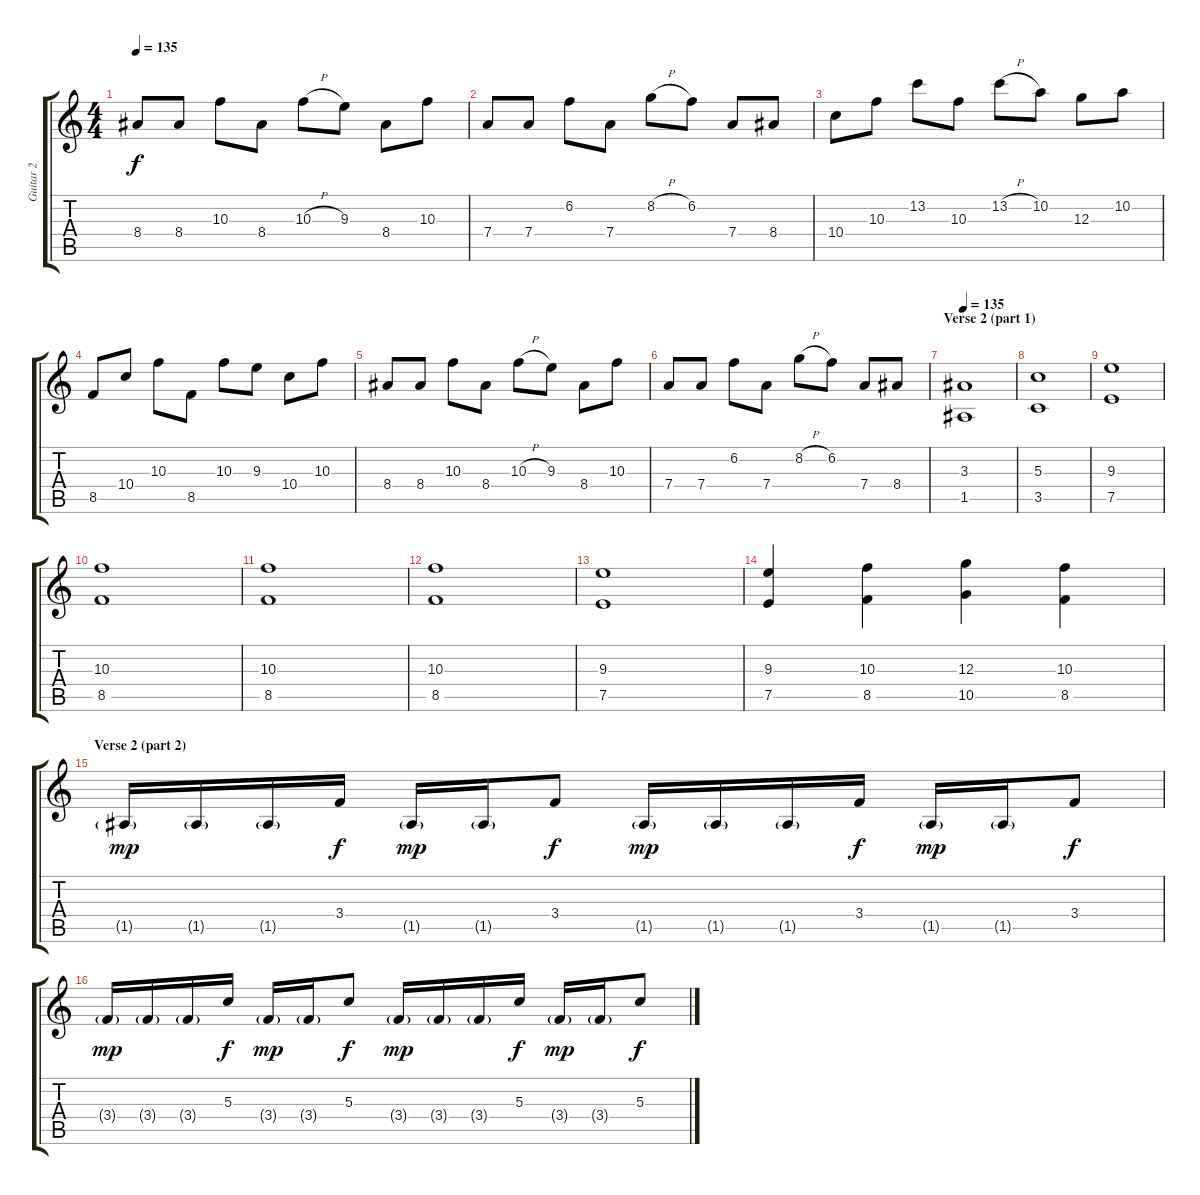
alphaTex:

\track ("Guitar 2" "Guitar 2") {instrument distortionguitar}
\staff {score tabs}
\tuning (E4 B3 G3 D3 A2 D2) {hide}
\ts (4 4)
\tempo 135
\clef g2
\ks c
8.4.8{dy f} 8.4.8 10.3.8 8.4.8 10.3{h}.8 9.3.8 8.4.8 10.3.8 |
7.4.8 7.4.8 6.2.8 7.4.8 8.2{h}.8 6.2.8 7.4.8 8.4.8 |
10.4.8 10.3.8 13.2.8 10.3.8 13.2{h}.8 10.2.8 12.3.8 10.2.8 |
8.5.8 10.4.8 10.3.8 8.5.8 10.3.8 9.3.8 10.4.8 10.3.8 |
8.4.8 8.4.8 10.3.8 8.4.8 10.3{h}.8 9.3.8 8.4.8 10.3.8 |
7.4.8 7.4.8 6.2.8 7.4.8 8.2{h}.8 6.2.8 7.4.8 8.4.8 |
\section ("" "Verse 2 (part 1)")
\tempo 135
(3.3 1.5).1 |
(5.3 3.5).1 |
(9.3 7.5).1 |
(10.3 8.5).1 |
(10.3 8.5).1 |
(10.3 8.5).1 |
(9.3 7.5).1 |
(9.3 7.5).4 (10.3 8.5).4 (12.3 10.5).4 (10.3 8.5).4 |
\section ("" "Verse 2 (part 2)")
1.5{g}.16{dy mp} 1.5{g}.16 1.5{g}.16 3.4.16{dy f} 1.5{g}.16{dy mp} 1.5{g}.16 3.4.8{dy f} 1.5{g}.16{dy mp} 1.5{g}.16 1.5{g}.16 3.4.16{dy f} 1.5{g}.16{dy mp} 1.5{g}.16 3.4.8{dy f} |
3.4{g}.16{dy mp} 3.4{g}.16 3.4{g}.16 5.3.16{dy f} 3.4{g}.16{dy mp} 3.4{g}.16 5.3.8{dy f} 3.4{g}.16{dy mp} 3.4{g}.16 3.4{g}.16 5.3.16{dy f} 3.4{g}.16{dy mp} 3.4{g}.16 5.3.8{dy f}
